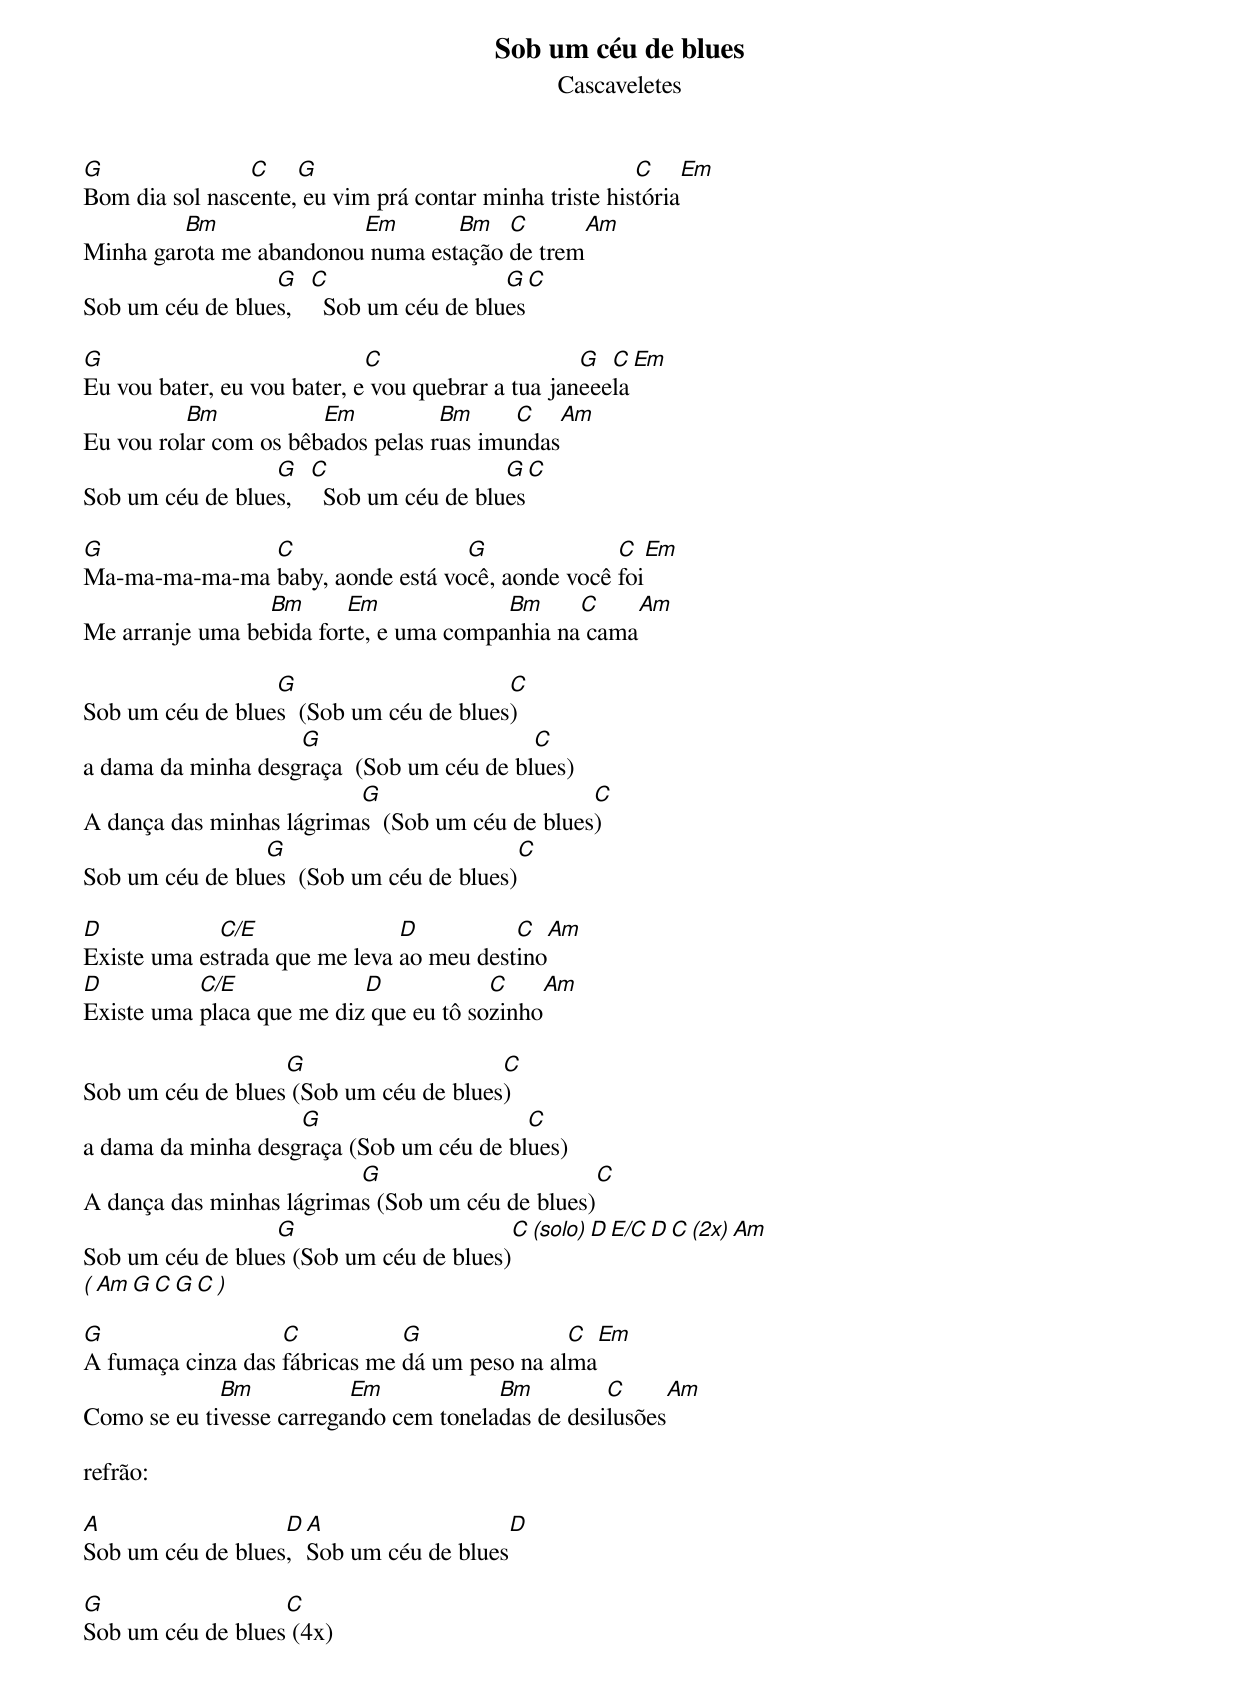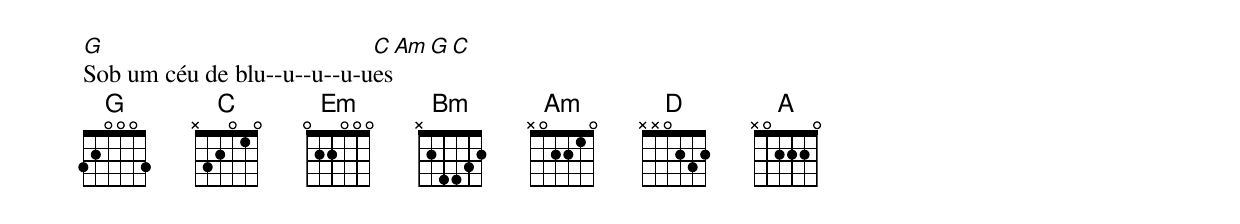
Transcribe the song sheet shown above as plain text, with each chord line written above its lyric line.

Sob um céu de blues
Cascaveletes

G               C    G                                  C       Em
Bom dia sol nascente, eu vim prá contar minha triste história
         Bm              Em       Bm   C      Am
Minha garota me abandonou numa estação de trem
                  G    C                  G    C
Sob um céu de blues,     Sob um céu de blues

G                            C                     G  C      Em
Eu vou bater, eu vou bater, e vou quebrar a tua janeeela
          Bm           Em          Bm     C       Am
Eu vou rolar com os bêbados pelas ruas imundas
                  G    C                  G    C
Sob um céu de blues,     Sob um céu de blues

G              C                  G              C        Em
Ma-ma-ma-ma-ma baby, aonde está você, aonde você foi
                 Bm      Em             Bm     C      Am
Me arranje uma bebida forte, e uma companhia na cama

                  G                      C
Sob um céu de blues  (Sob um céu de blues)
                    G                      C
a dama da minha desgraça  (Sob um céu de blues)
                          G                      C
A dança das minhas lágrimas  (Sob um céu de blues)
                 G                         C
Sob um céu de blues  (Sob um céu de blues)

D            C/E               D          C     Am
Existe uma estrada que me leva ao meu destino
D          C/E             D            C      Am
Existe uma placa que me diz que eu tô sozinho

                   G                    C
Sob um céu de blues (Sob um céu de blues)
                    G                     C
a dama da minha desgraça (Sob um céu de blues)
                          G                      C
A dança das minhas lágrimas (Sob um céu de blues)
                  G                      C (solo) D E/C D C (2x) Am
Sob um céu de blues (Sob um céu de blues)
( Am G C G C )

G                  C           G               C     Em
A fumaça cinza das fábricas me dá um peso na alma
             Bm           Em            Bm         C           Am
Como se eu tivesse carregando cem toneladas de desilusões

refrão:

A                  D A                  D
Sob um céu de blues, Sob um céu de blues

G                  C
Sob um céu de blues (4x)
G                           C Am G C
Sob um céu de blu--u--u--u-ues
